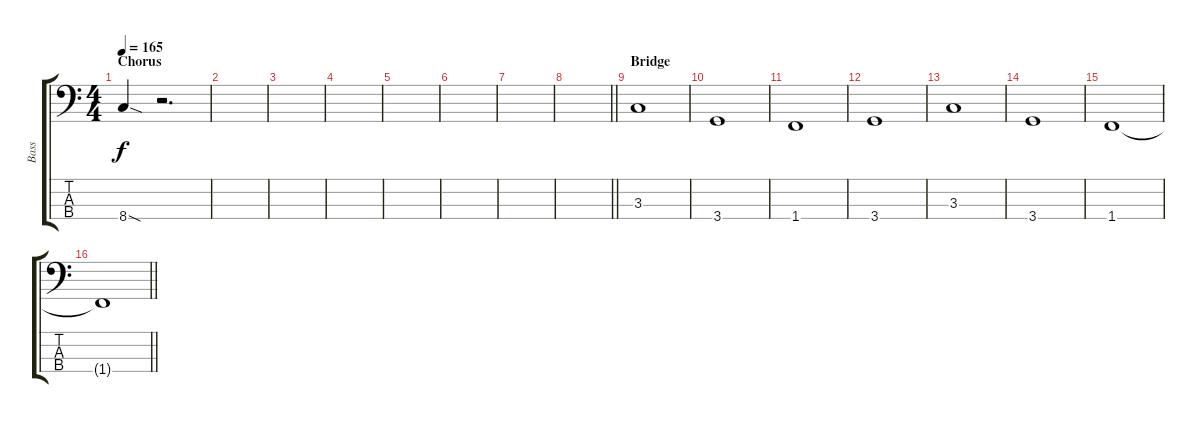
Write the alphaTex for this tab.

\track ("Bass" "Bass") {instrument slapbass2}
\staff {score tabs}
\tuning (G2 D2 A1 E1) {hide}
\ts (4 4)
\section ("" "Chorus")
\tempo 165
\clef f4
\ks c
8.4{sod}.4{dy f} r.2{d} |
|
|
|
|
|
|
\barLineRight lightlight
|
\section ("" "Bridge")
3.3.1 |
3.4.1 |
1.4.1 |
3.4.1 |
3.3.1 |
3.4.1 |
1.4.1 |
\barLineRight lightlight
1.4{t}.1
